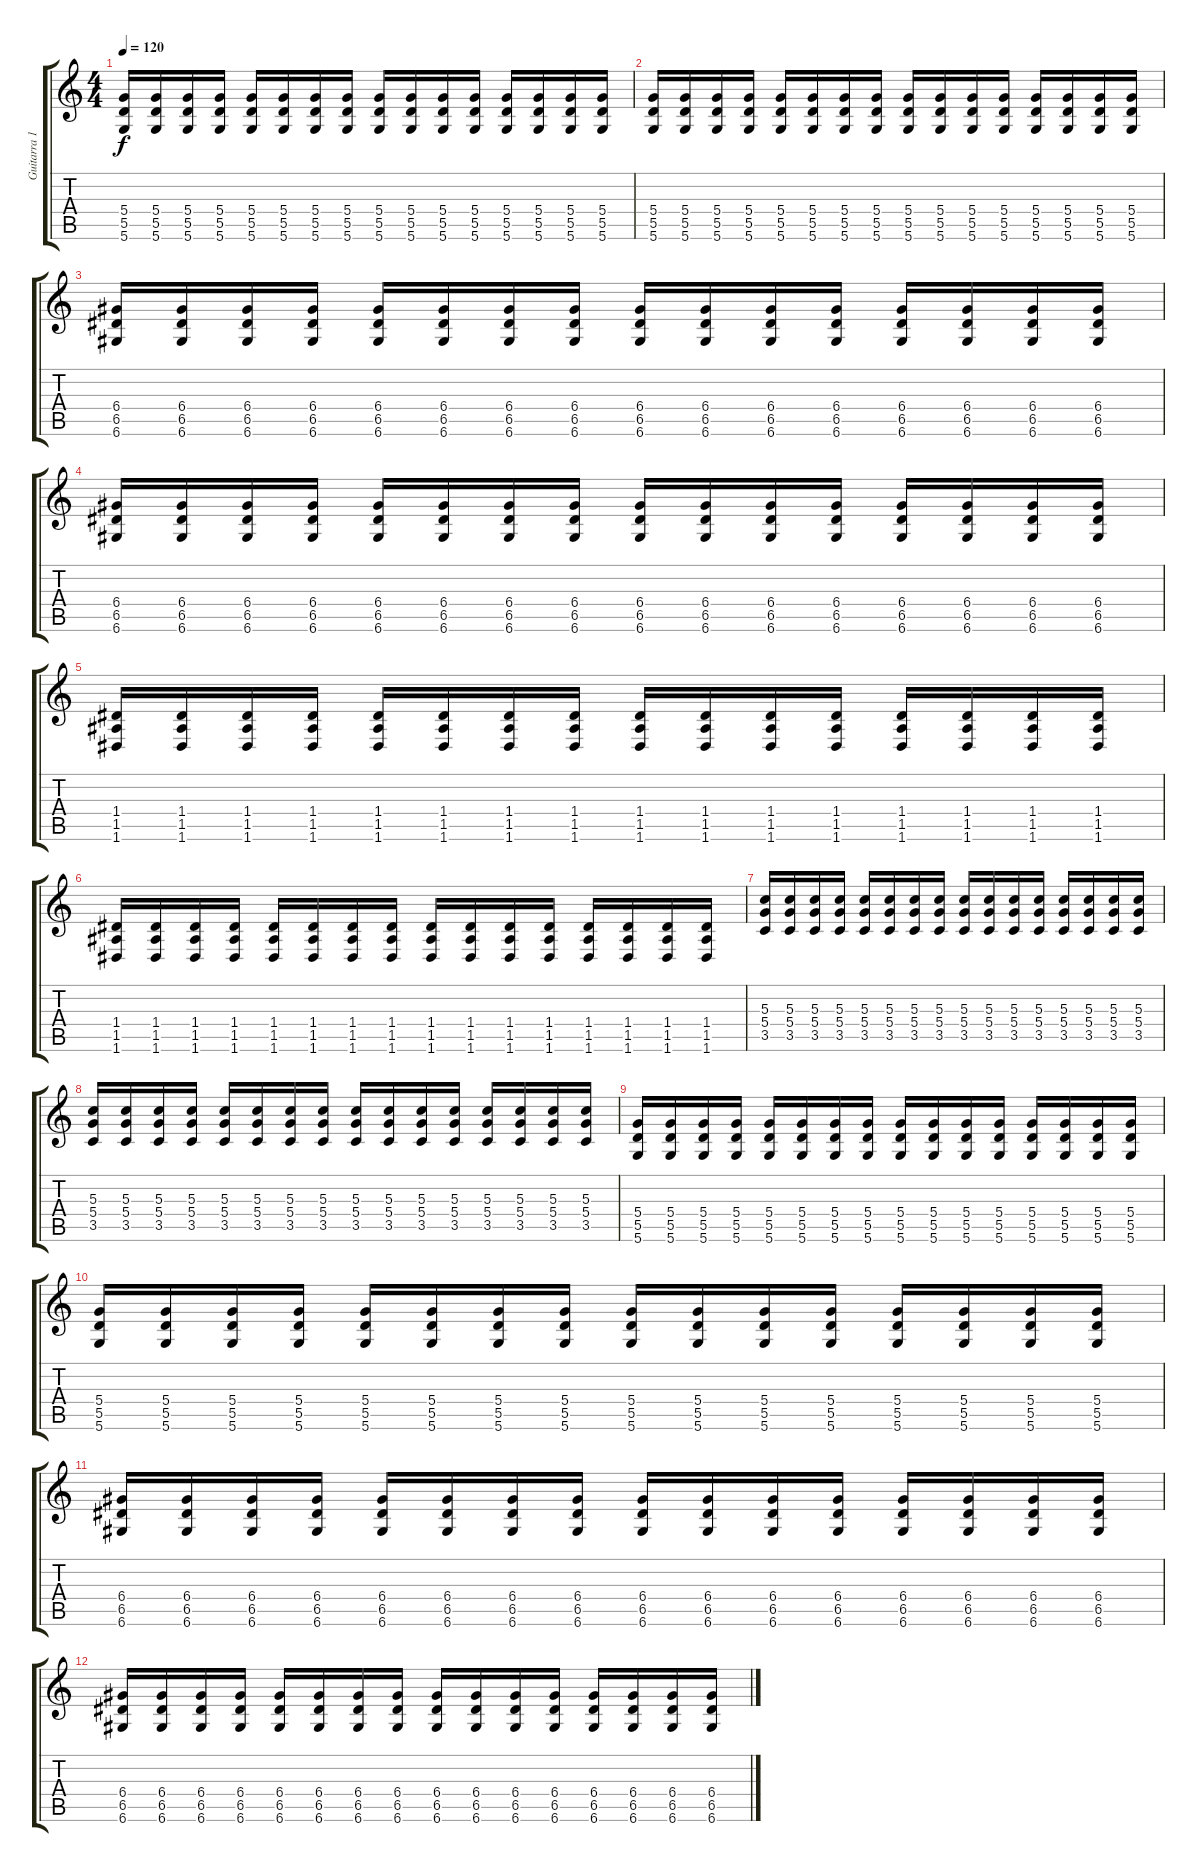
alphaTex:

\track ("Guitarra 1" "Guitarra 1") {instrument overdrivenguitar}
\staff {score tabs}
\tuning (E4 B3 G3 D3 A2 D2) {hide}
\ts (4 4)
\tempo 120
\clef g2
\ks c
(5.4 5.5 5.6).16{dy f} (5.4 5.5 5.6).16 (5.4 5.5 5.6).16 (5.4 5.5 5.6).16 (5.4 5.5 5.6).16 (5.4 5.5 5.6).16 (5.4 5.5 5.6).16 (5.4 5.5 5.6).16 (5.4 5.5 5.6).16 (5.4 5.5 5.6).16 (5.4 5.5 5.6).16 (5.4 5.5 5.6).16 (5.4 5.5 5.6).16 (5.4 5.5 5.6).16 (5.4 5.5 5.6).16 (5.4 5.5 5.6).16 |
(5.4 5.5 5.6).16 (5.4 5.5 5.6).16 (5.4 5.5 5.6).16 (5.4 5.5 5.6).16 (5.4 5.5 5.6).16 (5.4 5.5 5.6).16 (5.4 5.5 5.6).16 (5.4 5.5 5.6).16 (5.4 5.5 5.6).16 (5.4 5.5 5.6).16 (5.4 5.5 5.6).16 (5.4 5.5 5.6).16 (5.4 5.5 5.6).16 (5.4 5.5 5.6).16 (5.4 5.5 5.6).16 (5.4 5.5 5.6).16 |
(6.4 6.5 6.6).16 (6.4 6.5 6.6).16 (6.4 6.5 6.6).16 (6.4 6.5 6.6).16 (6.4 6.5 6.6).16 (6.4 6.5 6.6).16 (6.4 6.5 6.6).16 (6.4 6.5 6.6).16 (6.4 6.5 6.6).16 (6.4 6.5 6.6).16 (6.4 6.5 6.6).16 (6.4 6.5 6.6).16 (6.4 6.5 6.6).16 (6.4 6.5 6.6).16 (6.4 6.5 6.6).16 (6.4 6.5 6.6).16 |
(6.4 6.5 6.6).16 (6.4 6.5 6.6).16 (6.4 6.5 6.6).16 (6.4 6.5 6.6).16 (6.4 6.5 6.6).16 (6.4 6.5 6.6).16 (6.4 6.5 6.6).16 (6.4 6.5 6.6).16 (6.4 6.5 6.6).16 (6.4 6.5 6.6).16 (6.4 6.5 6.6).16 (6.4 6.5 6.6).16 (6.4 6.5 6.6).16 (6.4 6.5 6.6).16 (6.4 6.5 6.6).16 (6.4 6.5 6.6).16 |
(1.4 1.5 1.6).16 (1.4 1.5 1.6).16 (1.4 1.5 1.6).16 (1.4 1.5 1.6).16 (1.4 1.5 1.6).16 (1.4 1.5 1.6).16 (1.4 1.5 1.6).16 (1.4 1.5 1.6).16 (1.4 1.5 1.6).16 (1.4 1.5 1.6).16 (1.4 1.5 1.6).16 (1.4 1.5 1.6).16 (1.4 1.5 1.6).16 (1.4 1.5 1.6).16 (1.4 1.5 1.6).16 (1.4 1.5 1.6).16 |
(1.4 1.5 1.6).16 (1.4 1.5 1.6).16 (1.4 1.5 1.6).16 (1.4 1.5 1.6).16 (1.4 1.5 1.6).16 (1.4 1.5 1.6).16 (1.4 1.5 1.6).16 (1.4 1.5 1.6).16 (1.4 1.5 1.6).16 (1.4 1.5 1.6).16 (1.4 1.5 1.6).16 (1.4 1.5 1.6).16 (1.4 1.5 1.6).16 (1.4 1.5 1.6).16 (1.4 1.5 1.6).16 (1.4 1.5 1.6).16 |
(5.3 5.4 3.5).16 (5.3 5.4 3.5).16 (5.3 5.4 3.5).16 (5.3 5.4 3.5).16 (5.3 5.4 3.5).16 (5.3 5.4 3.5).16 (5.3 5.4 3.5).16 (5.3 5.4 3.5).16 (5.3 5.4 3.5).16 (5.3 5.4 3.5).16 (5.3 5.4 3.5).16 (5.3 5.4 3.5).16 (5.3 5.4 3.5).16 (5.3 5.4 3.5).16 (5.3 5.4 3.5).16 (5.3 5.4 3.5).16 |
(5.3 5.4 3.5).16 (5.3 5.4 3.5).16 (5.3 5.4 3.5).16 (5.3 5.4 3.5).16 (5.3 5.4 3.5).16 (5.3 5.4 3.5).16 (5.3 5.4 3.5).16 (5.3 5.4 3.5).16 (5.3 5.4 3.5).16 (5.3 5.4 3.5).16 (5.3 5.4 3.5).16 (5.3 5.4 3.5).16 (5.3 5.4 3.5).16 (5.3 5.4 3.5).16 (5.3 5.4 3.5).16 (5.3 5.4 3.5).16 |
(5.4 5.5 5.6).16 (5.4 5.5 5.6).16 (5.4 5.5 5.6).16 (5.4 5.5 5.6).16 (5.4 5.5 5.6).16 (5.4 5.5 5.6).16 (5.4 5.5 5.6).16 (5.4 5.5 5.6).16 (5.4 5.5 5.6).16 (5.4 5.5 5.6).16 (5.4 5.5 5.6).16 (5.4 5.5 5.6).16 (5.4 5.5 5.6).16 (5.4 5.5 5.6).16 (5.4 5.5 5.6).16 (5.4 5.5 5.6).16 |
(5.4 5.5 5.6).16 (5.4 5.5 5.6).16 (5.4 5.5 5.6).16 (5.4 5.5 5.6).16 (5.4 5.5 5.6).16 (5.4 5.5 5.6).16 (5.4 5.5 5.6).16 (5.4 5.5 5.6).16 (5.4 5.5 5.6).16 (5.4 5.5 5.6).16 (5.4 5.5 5.6).16 (5.4 5.5 5.6).16 (5.4 5.5 5.6).16 (5.4 5.5 5.6).16 (5.4 5.5 5.6).16 (5.4 5.5 5.6).16 |
(6.4 6.5 6.6).16 (6.4 6.5 6.6).16 (6.4 6.5 6.6).16 (6.4 6.5 6.6).16 (6.4 6.5 6.6).16 (6.4 6.5 6.6).16 (6.4 6.5 6.6).16 (6.4 6.5 6.6).16 (6.4 6.5 6.6).16 (6.4 6.5 6.6).16 (6.4 6.5 6.6).16 (6.4 6.5 6.6).16 (6.4 6.5 6.6).16 (6.4 6.5 6.6).16 (6.4 6.5 6.6).16 (6.4 6.5 6.6).16 |
(6.4 6.5 6.6).16 (6.4 6.5 6.6).16 (6.4 6.5 6.6).16 (6.4 6.5 6.6).16 (6.4 6.5 6.6).16 (6.4 6.5 6.6).16 (6.4 6.5 6.6).16 (6.4 6.5 6.6).16 (6.4 6.5 6.6).16 (6.4 6.5 6.6).16 (6.4 6.5 6.6).16 (6.4 6.5 6.6).16 (6.4 6.5 6.6).16 (6.4 6.5 6.6).16 (6.4 6.5 6.6).16 (6.4 6.5 6.6).16
